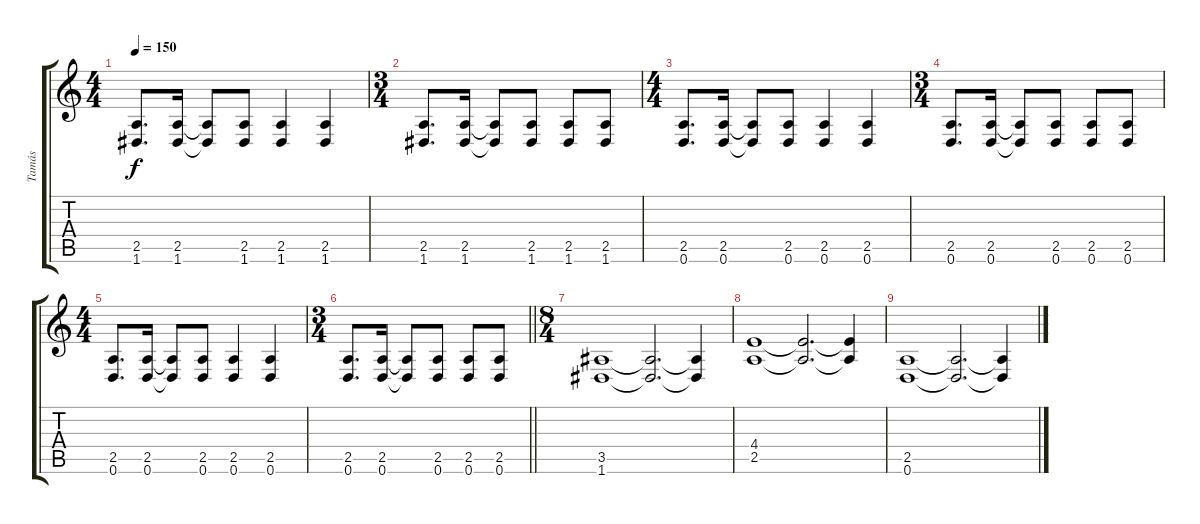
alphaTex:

\track ("Tamás" "Tamás") {instrument overdrivenguitar}
\staff {score tabs}
\tuning (D4 A3 F3 C3 G2 D2) {hide}
\ts (4 4)
\tempo 150
\clef g2
\ks c
(2.5 1.6).8{d dy f} (2.5 1.6).16 (2.5{t} 1.6{t}).8 (2.5 1.6).8 (2.5 1.6).4 (2.5 1.6).4 |
\ts (3 4)
(2.5 1.6).8{d} (2.5 1.6).16 (2.5{t} 1.6{t}).8 (2.5 1.6).8 (2.5 1.6).8 (2.5 1.6).8 |
\ts (4 4)
(2.5 0.6).8{d} (2.5 0.6).16 (2.5{t} 0.6{t}).8 (2.5 0.6).8 (2.5 0.6).4 (2.5 0.6).4 |
\ts (3 4)
(2.5 0.6).8{d} (2.5 0.6).16 (2.5{t} 0.6{t}).8 (2.5 0.6).8 (2.5 0.6).8 (2.5 0.6).8 |
\ts (4 4)
(2.5 0.6).8{d} (2.5 0.6).16 (2.5{t} 0.6{t}).8 (2.5 0.6).8 (2.5 0.6).4 (2.5 0.6).4 |
\ts (3 4)
\barLineRight lightlight
(2.5 0.6).8{d} (2.5 0.6).16 (2.5{t} 0.6{t}).8 (2.5 0.6).8 (2.5 0.6).8 (2.5 0.6).8 |
\ts (8 4)
(3.5 1.6).1 (3.5{t} 1.6{t}).2{d} (3.5{t} 1.6{t}).4 |
(4.4 2.5).1 (4.4{t} 2.5{t}).2{d} (4.4{t} 2.5{t}).4 |
(2.5 0.6).1 (2.5{t} 0.6{t}).2{d} (2.5{t} 0.6{t}).4
